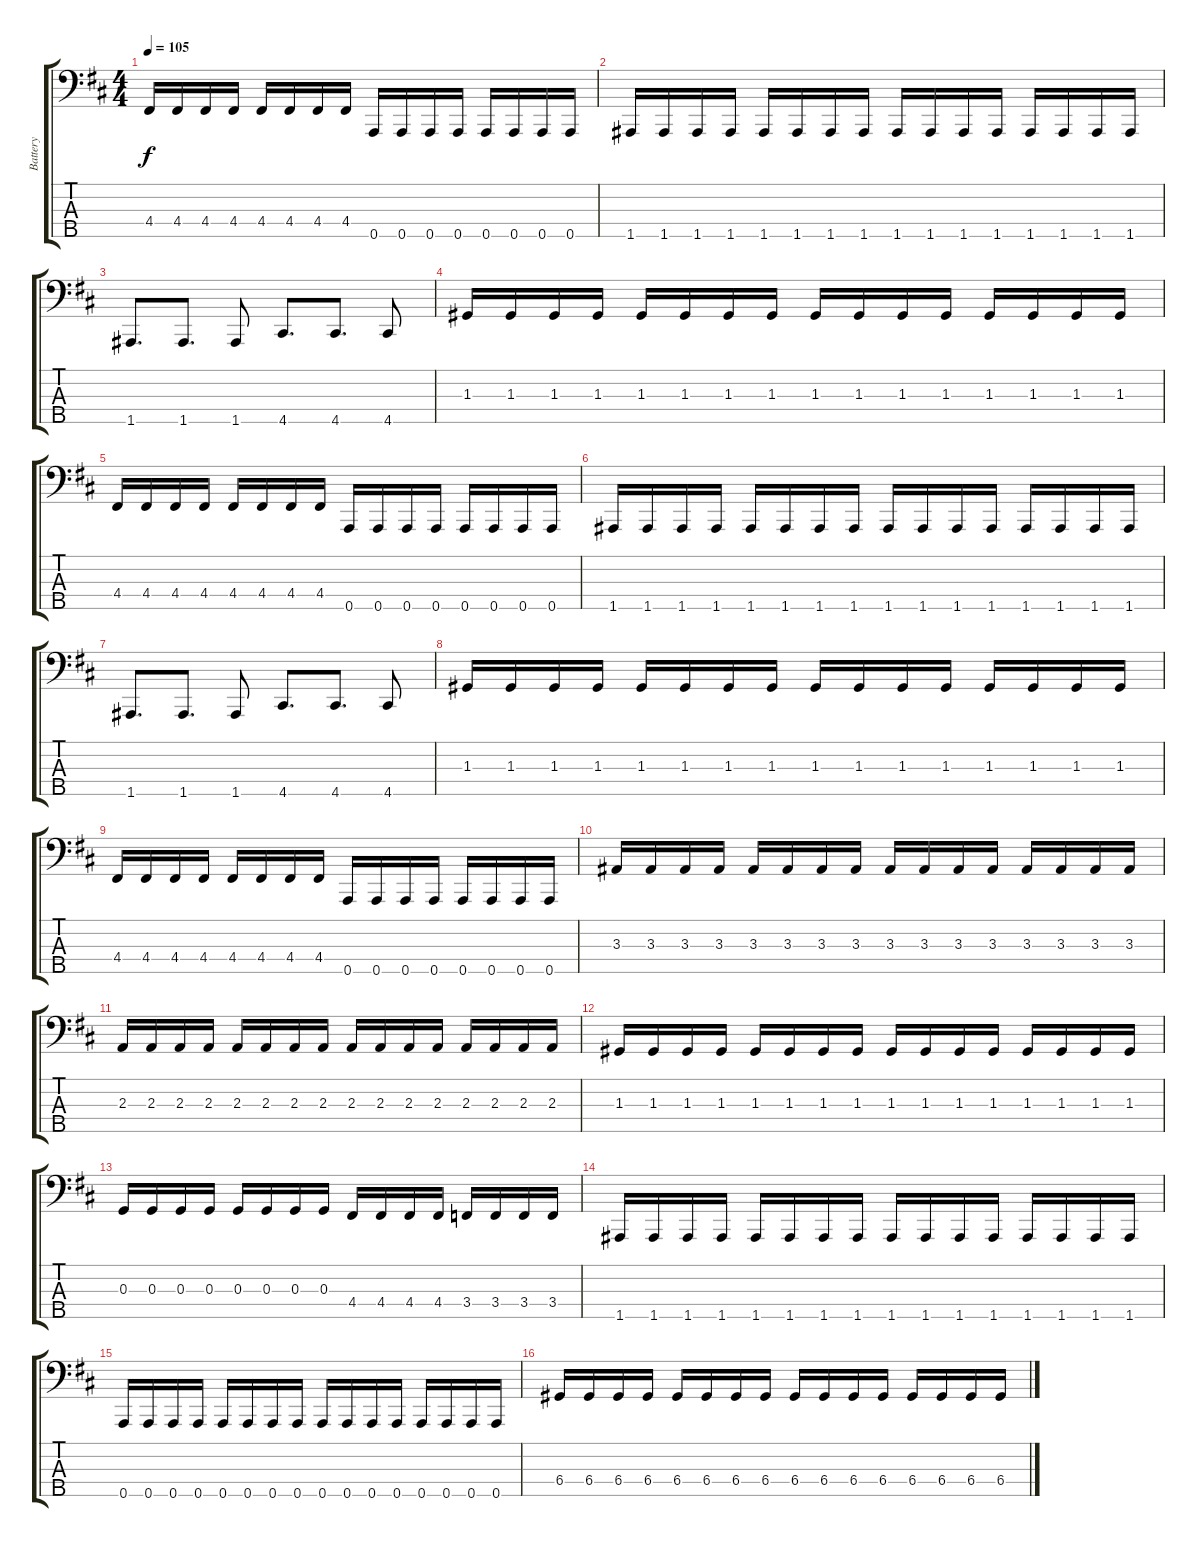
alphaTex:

\track ("Battery" "Battery") {instrument electricbassfinger}
\staff {score tabs}
\tuning (F2 C2 G1 D1 A0) {hide}
\ts (4 4)
\tempo 105
\clef f4
\ks d
4.4.16{dy f} 4.4.16 4.4.16 4.4.16 4.4.16 4.4.16 4.4.16 4.4.16 0.5.16 0.5.16 0.5.16 0.5.16 0.5.16 0.5.16 0.5.16 0.5.16 |
1.5.16 1.5.16 1.5.16 1.5.16 1.5.16 1.5.16 1.5.16 1.5.16 1.5.16 1.5.16 1.5.16 1.5.16 1.5.16 1.5.16 1.5.16 1.5.16 |
1.5.8{d} 1.5.8{d} 1.5.8 4.5.8{d} 4.5.8{d} 4.5.8 |
1.3.16 1.3.16 1.3.16 1.3.16 1.3.16 1.3.16 1.3.16 1.3.16 1.3.16 1.3.16 1.3.16 1.3.16 1.3.16 1.3.16 1.3.16 1.3.16 |
4.4.16 4.4.16 4.4.16 4.4.16 4.4.16 4.4.16 4.4.16 4.4.16 0.5.16 0.5.16 0.5.16 0.5.16 0.5.16 0.5.16 0.5.16 0.5.16 |
1.5.16 1.5.16 1.5.16 1.5.16 1.5.16 1.5.16 1.5.16 1.5.16 1.5.16 1.5.16 1.5.16 1.5.16 1.5.16 1.5.16 1.5.16 1.5.16 |
1.5.8{d} 1.5.8{d} 1.5.8 4.5.8{d} 4.5.8{d} 4.5.8 |
1.3.16 1.3.16 1.3.16 1.3.16 1.3.16 1.3.16 1.3.16 1.3.16 1.3.16 1.3.16 1.3.16 1.3.16 1.3.16 1.3.16 1.3.16 1.3.16 |
4.4.16 4.4.16 4.4.16 4.4.16 4.4.16 4.4.16 4.4.16 4.4.16 0.5.16 0.5.16 0.5.16 0.5.16 0.5.16 0.5.16 0.5.16 0.5.16 |
3.3.16 3.3.16 3.3.16 3.3.16 3.3.16 3.3.16 3.3.16 3.3.16 3.3.16 3.3.16 3.3.16 3.3.16 3.3.16 3.3.16 3.3.16 3.3.16 |
2.3.16 2.3.16 2.3.16 2.3.16 2.3.16 2.3.16 2.3.16 2.3.16 2.3.16 2.3.16 2.3.16 2.3.16 2.3.16 2.3.16 2.3.16 2.3.16 |
1.3.16 1.3.16 1.3.16 1.3.16 1.3.16 1.3.16 1.3.16 1.3.16 1.3.16 1.3.16 1.3.16 1.3.16 1.3.16 1.3.16 1.3.16 1.3.16 |
0.3.16 0.3.16 0.3.16 0.3.16 0.3.16 0.3.16 0.3.16 0.3.16 4.4.16 4.4.16 4.4.16 4.4.16 3.4.16 3.4.16 3.4.16 3.4.16 |
1.5.16 1.5.16 1.5.16 1.5.16 1.5.16 1.5.16 1.5.16 1.5.16 1.5.16 1.5.16 1.5.16 1.5.16 1.5.16 1.5.16 1.5.16 1.5.16 |
0.5.16 0.5.16 0.5.16 0.5.16 0.5.16 0.5.16 0.5.16 0.5.16 0.5.16 0.5.16 0.5.16 0.5.16 0.5.16 0.5.16 0.5.16 0.5.16 |
6.4.16 6.4.16 6.4.16 6.4.16 6.4.16 6.4.16 6.4.16 6.4.16 6.4.16 6.4.16 6.4.16 6.4.16 6.4.16 6.4.16 6.4.16 6.4.16
